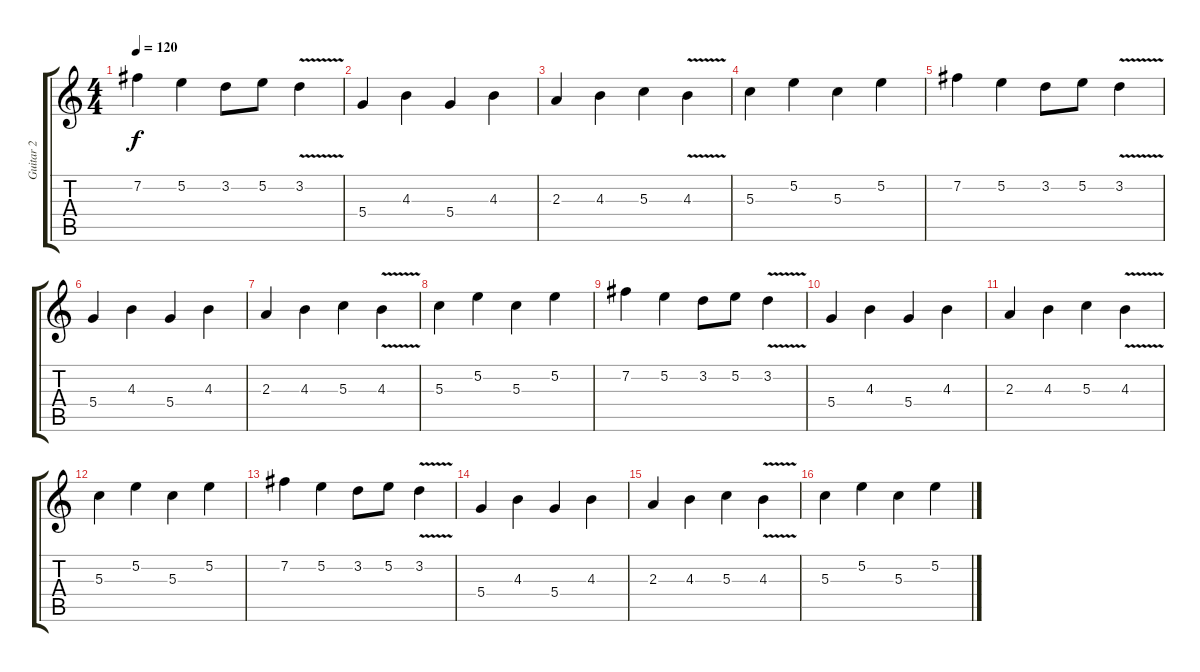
\track ("Guitar 2" "Guitar 2") {instrument distortionguitar}
\staff {score tabs}
\tuning (E4 B3 G3 D3 A2 E2) {hide}
\ts (4 4)
\tempo 120
\clef g2
\ks c
7.2.4{dy f} 5.2.4 3.2.8 5.2.8 3.2{v}.4 |
5.4.4 4.3.4 5.4.4 4.3.4 |
2.3.4 4.3.4 5.3.4 4.3{v}.4 |
5.3.4 5.2.4 5.3.4 5.2.4 |
7.2.4 5.2.4 3.2.8 5.2.8 3.2{v}.4 |
5.4.4 4.3.4 5.4.4 4.3.4 |
2.3.4 4.3.4 5.3.4 4.3{v}.4 |
5.3.4 5.2.4 5.3.4 5.2.4 |
7.2.4 5.2.4 3.2.8 5.2.8 3.2{v}.4 |
5.4.4 4.3.4 5.4.4 4.3.4 |
2.3.4 4.3.4 5.3.4 4.3{v}.4 |
5.3.4 5.2.4 5.3.4 5.2.4 |
7.2.4 5.2.4 3.2.8 5.2.8 3.2{v}.4 |
5.4.4 4.3.4 5.4.4 4.3.4 |
2.3.4 4.3.4 5.3.4 4.3{v}.4 |
5.3.4 5.2.4 5.3.4 5.2.4
